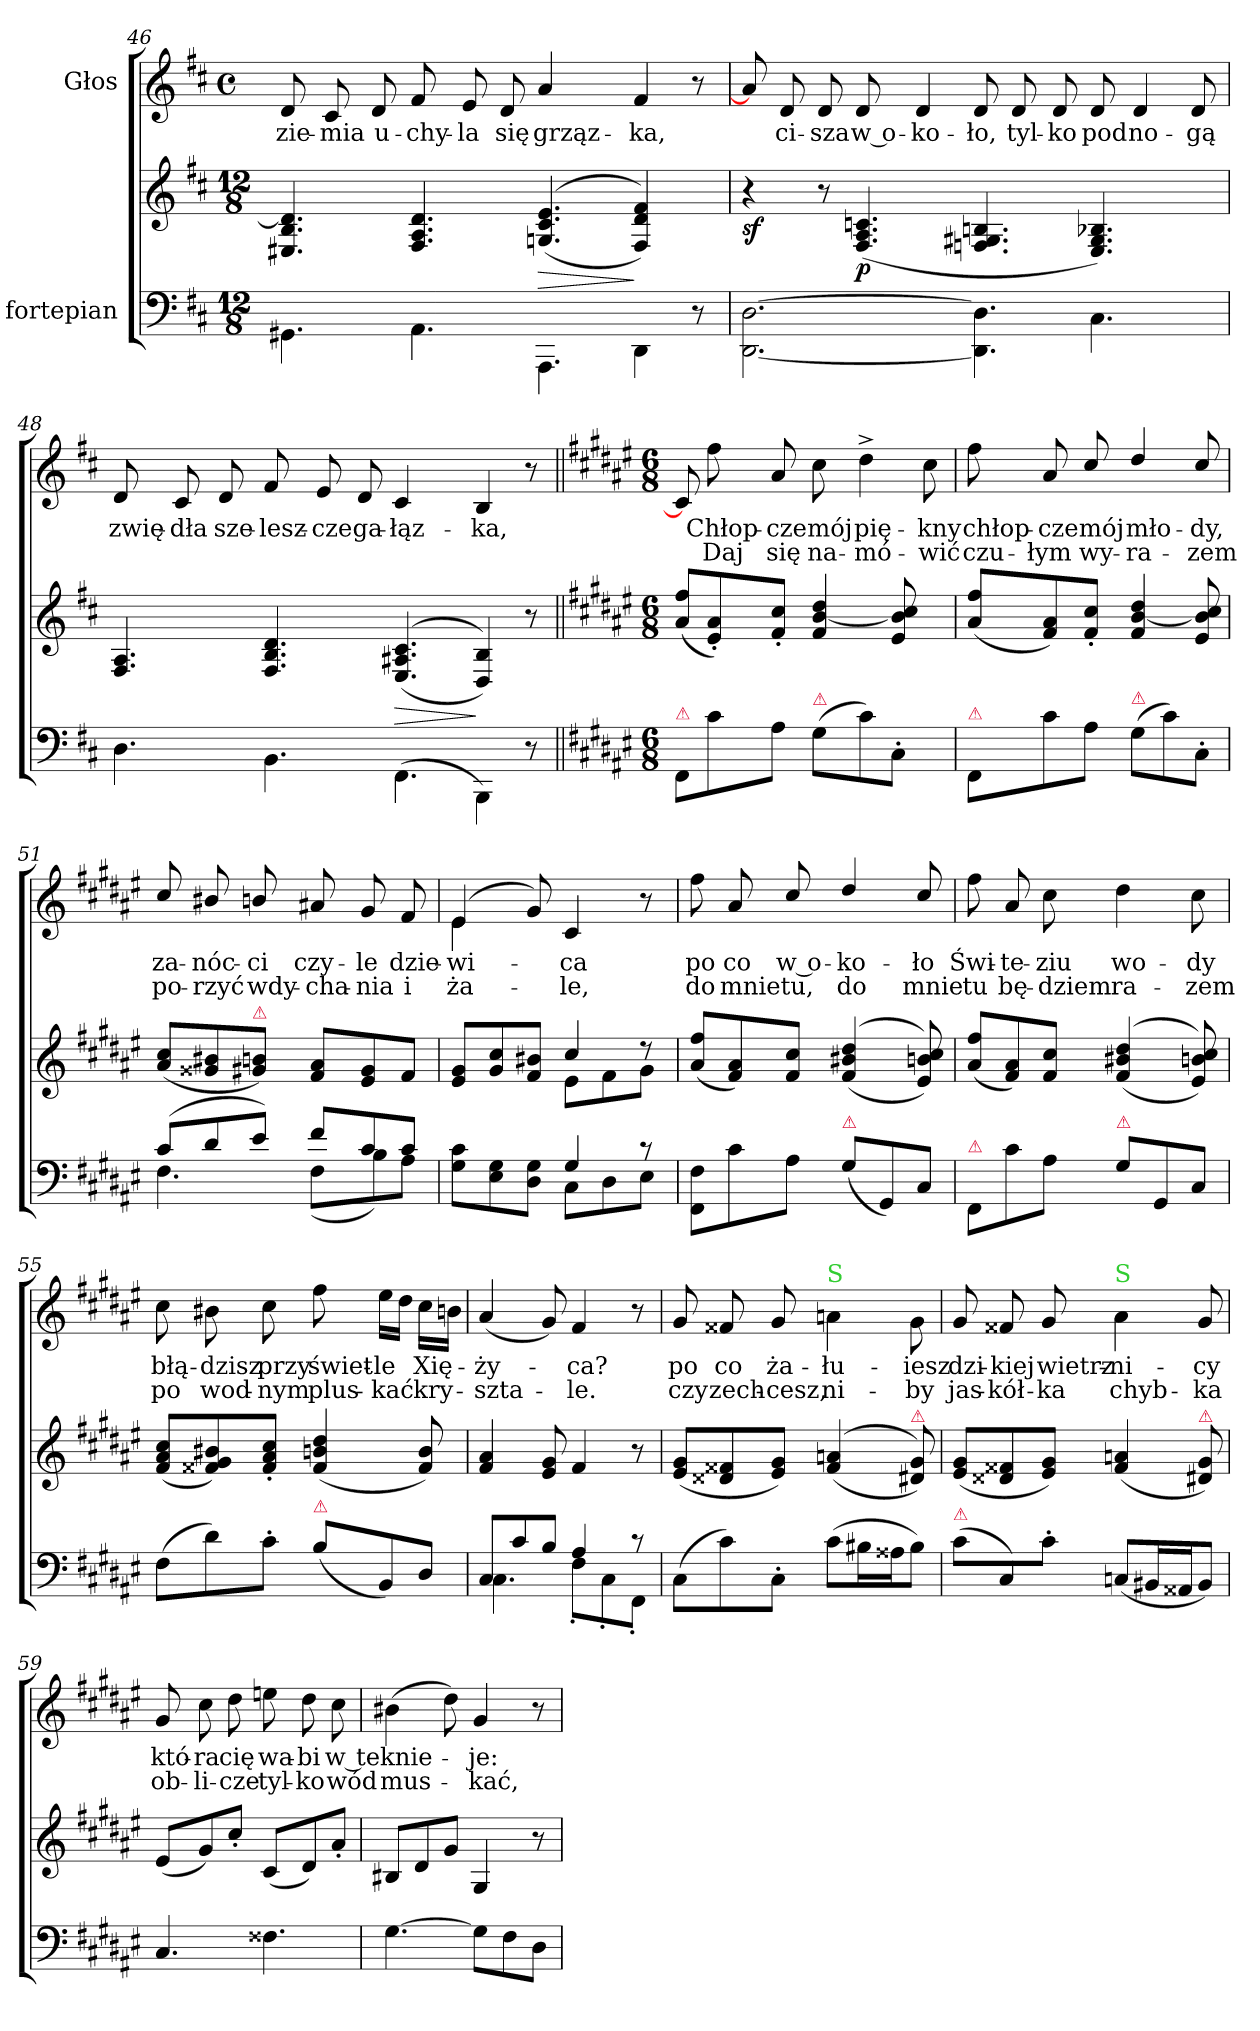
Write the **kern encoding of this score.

**kern	**kern	**dynam	**kern	**text	**text
*part2	*part2	*part2	*part1	*part1	*part1
*staff3	*staff2	*staff2/3	*staff1	*staff1	*staff1
*I"fortepian	*	*	*I"Głos	*	*
*clefF4	*clefG2	*	*clefG2	*	*
*k[f#c#]	*k[f#c#]	*	*k[f#c#]	*	*
*M12/8	*M12/8	*	*M4/4	*	*
*	*	*	*met(c)	*	*
=46	=46	=46	=46	=46	=46
4.GG#X\	4.E#X/ 4.B/ 4.d]/	.	8d/	zie-	.
.	.	.	8c#/	-mia	.
.	.	.	8d/	u-	.
4.AA\	4.F#/ 4.A/ 4.d/	.	8f#/	-chy-	.
.	.	.	8e/	-la	.
.	.	.	8d/	się	.
!	!	!LO:HP:b	!	!	!
4.AAA\	(>(<4.Gn/ 4.c#/ 4.e/	>	[4a/	grząz-	.
.	.	.	8ryy	.	.
4DD\	4F#/ 4d/ 4f#/))	]	4f#/	-ka,	.
8r	8ryy	.	8r	.	.
=47	=47	=47	=47	=47	=47
!	!	!LO:DY:b	!	!	!
[2.DD\ [2.D\	4r	sf	8a/]	.	.
.	.	.	8d/	ci-	.
.	8r	.	8d/	-sza	.
!	!	!LO:DY:b	!	!	!
.	(4.F#/ 4.A/ 4.cn/	p	8d/	w o-	.
.	.	.	4d/	-ko-	.
4.DD]\ 4.D]\	4.Fn/ 4.G#X/ 4.Bn/	.	8d/	-ło,	.
.	.	.	8d/	tyl-	.
.	.	.	8d/	-ko	.
4.C#\	4.E/ 4.G#/ 4.B-X/)	.	8d/	pod	.
.	.	.	4d/	no-	.
8ryy	8ryy	.	8d/	-gą	.
=48	=48	=48	=48	=48	=48
4.D\	4.F#/ 4.A/	.	8d/	zwię-	.
.	.	.	8c#/	-dła	.
.	.	.	8d/	sze-	.
4.BB\	4.F#/ 4.B/ 4.d/	.	8f#/	-lesz-	.
.	.	.	8e/	-cze	.
.	.	.	8d/	ga-	.
!	!	!LO:HP:b	!	!	!
(4.FF#\	(>(<4.E/ 4.A#X/ 4.c#/	>	[4c#/	-łąz-	.
.	.	.	8ryy	.	.
4BBB\)	4D/ 4B/))	]	4B/	-ka,	.
8r	8r	.	8r	.	.
=49||	=49||	=49||	=49||	=49||	=49||
*k[f#c#g#d#a#e#]	*k[f#c#g#d#a#e#]	*	*k[f#c#g#d#a#e#]	*	*
*M6/8	*M6/8	*	*M6/8	*	*
!LO:TX:a:color=crimson:t=⚠	!	!	!	!	!
8FF#/L	(8a#/ 8ff#/L	.	8c#/]	.	.
8c#\	8e#'/ 8a#'/)	.	8ff#\	Chłop-	Daj
8A#\J	8f#'/ 8cc#'/J	.	8a#/	-cze	się
!LO:TX:a:color=crimson:t=⚠	!	!	!	!	!
(8G#\L	4f#/ [4b/ 4dd#/	.	8cc#\	mój	na-
8c#\)	.	.	4dd#^\	pię-	-mó-
8C#'/J	8e#/ 8b]/ 8cc#/	.	.	.	.
8ryy	8ryy	.	8cc#\	-kny	-wić
=50	=50	=50	=50	=50	=50
!LO:TX:a:color=crimson:t=⚠	!	!	!	!	!
8FF#/L	(8a#/ 8ff#/L	.	8ff#\	chłop-	czu-
8c#\	8f#/ 8a#/)	.	8a#/	-cze	-łym
8A#\J	8f#'/ 8cc#'/J	.	8cc#/	mój	wy-
!LO:TX:a:color=crimson:t=⚠	!	!	!	!	!
(8G#\L	4f#/ [4b/ 4dd#/	.	4dd#/	mło-	-ra-
8c#\)	.	.	.	.	.
8C#'/J	8e#/ 8b]/ 8cc#/	.	8cc#/	-dy,	-zem
=51	=51	=51	=51	=51	=51
*^	*	*	*	*	*
(<8c#/L	4.F#\	(8a#/ 8cc#/L	.	8cc#/	za-	po-
8d#/	.	8g##X/ 8b#X/	.	8b#X/	-nóc-	-rzyć
!	!	!LO:TX:a:color=crimson:t=⚠	!	!	!	!
8e#/J)	.	8g#X/ 8bn/J)	.	8bn/	-ci	wdy-
8f#/L	(>8F#\L	8f#/ 8a#/L	.	8a#X/	czy-	-cha-
8c#/	8B\)	8e#/ 8g#/	.	8g#/	-le	-nia
8c#/J	8A#\J	8f#/J	.	8f#/	dzie-	i
=52	=52	=52	=52	=52	=52	=52
*	*	*^	*	*^	*	*
8G#\ 8c#\L	4.ryy	8e#/ 8g#/L	4.ryy	.	(4e#/	4e#\	-wi-	ża-
8E#\ 8G#\	.	8g#/ 8cc#/	.	.	.	.	.	.
8D#\ 8G#\J	.	8f#/ 8b#X/J	.	.	8g#/)	8ryy	.	.
4G#/	8C#\L	4cc#/	8e#\L	.	4c#/	4ryy	-ca	-le,
.	8D#\	.	8f#\	.	.	.	.	.
8r	8E#\J	8r	8g#\J	.	8r	8ryy	.	.
=53	=53	=53	=53	=53	=53	=53	=53	=53
!LO:TX:a:color=crimson:t=⚠	!	!	!	!	!	!	!	!
*v	*v	*	*	*	*v	*v	*	*
*	*v	*v	*	*	*	*
8FF#/ 8F#/L	(8a#/ 8ff#/L	.	8ff#\	po	do
8c#\	8f#/ 8a#/)	.	8a#/	co	mnie
8A#\J	8f#/ 8cc#/J	.	8cc#/	w o-	tu,
!LO:TX:a:color=crimson:t=⚠	!	!	!	!	!
(8G#\L	(<(>4f#/ 4b#X/ 4dd#/	.	4dd#/	-ko-	do
8GG#/)	.	.	.	.	.
8C#/J	8e#/ 8bn/ 8cc#/))	.	8cc#/	-ło	mnie
=54	=54	=54	=54	=54	=54
!LO:TX:a:color=crimson:t=⚠	!	!	!	!	!
8FF#/L	(<8a#/ 8ff#/L	.	8ff#\	Świ-	tu
8c#\	8f#/ 8a#/)	.	8a#/	-te-	bę-
8A#\J	8f#/ 8cc#/J	.	8cc#\	-ziu	-dziem
!LO:TX:a:color=crimson:t=⚠	!	!	!	!	!
8G#\L	(<(>4f#/ 4b#X/ 4dd#/	.	4dd#\	wo-	ra-
8GG#/	.	.	.	.	.
8C#/J	8e#/ 8bn/ 8cc#/))	.	8cc#\	-dy	-zem
=55	=55	=55	=55	=55	=55
(8F#\L	(8f#/ 8a#/ 8cc#/L	.	8cc#\	błą-	po
8d#\)	8f##X/ 8g#/ 8b#X/)	.	8b#X\	-dzisz	wod-
8c#'\J	8f##'/ 8a#'/ 8cc#'/J	.	8cc#\	przy	-nym
!LO:TX:a:color=crimson:t=⚠	!	!	!	!	!
(8B\L	(4f##/ 4bn/ 4dd#/	.	8ff#\	świet-	plus-
8BB/)	.	.	16ee#\LL	-le	-kać
.	.	.	16dd#\JJ	.	.
8D#/J	8f##/ 8b/)	.	16cc#\LL	Xię-	kry-
.	.	.	16bn\JJ	.	.
=56	=56	=56	=56	=56	=56
*^	*	*	*	*	*
8C#/L	4.C#\	4f#/ 4a#/	.	(4a#/	-ży-	-szta-
8c#/	.	.	.	.	.	.
8B/J	.	8e#/ 8g#/	.	8g#/)	.	.
4A#/	8F#'\L	4f#/	.	4f#/	-ca?	-le.
.	8C#'\	.	.	.	.	.
8r	8FF#'\J	8r	.	8r	.	.
*v	*v	*	*	*	*	*
=57	=57	=57	=57	=57	=57
(8C#\L	(8e#/ 8g#/L	.	8g#/	po	czy
8c#\)	8d##X/ 8f##X/	.	8f##X/	co	zech-
8C#'\J	8e#/ 8g#/J)	.	8g#/	ża-	-cesz,
!	!	!	!LO:TX:a:color=limegreen:t=S	!	!
(8c#\L	(<(>4f##/ 4an/	.	4an\	-łu-	ni-
16B#X\L	.	.	.	.	.
16A##X\J	.	.	.	.	.
!	!LO:TX:a:color=crimson:t=⚠	!	!	!	!
8B#\J)	8d#X/ 8g#/))	.	8g#\	-iesz	-by
=58	=58	=58	=58	=58	=58
!LO:TX:a:color=crimson:t=⚠	!	!	!	!	!
(8c#\L	(8e#/ 8g#/L	.	8g#/	dzi-	jas-
8C#/)	8d##X/ 8f##X/	.	8f##X/	-kiej	-kół-
8c#'\J	8e#/ 8g#/J)	.	8g#/	wietrz-	-ka
!	!	!	!LO:TX:a:color=limegreen:t=S	!	!
(8Cn/L	(4f##/ 4an/	.	4a#\	-ni-	chyb-
16BB#X/L	.	.	.	.	.
16AA##X/J	.	.	.	.	.
!	!LO:TX:a:color=crimson:t=⚠	!	!	!	!
8BB#/J)	8d#X/ 8g#/)	.	8g#/	-cy	-ka
=59	=59	=59	=59	=59	=59
4.C#/	(8e#/L	.	8g#/	któ-	ob-
.	8g#/)	.	8cc#\	-ra	-li-
.	8cc#'/J	.	8dd#\	cię	-cze
4.F##X\	(8c#/L	.	8een\	wa-	tyl-
.	8d#/)	.	8dd#\	-bi	-ko
.	8a#'/J	.	8cc#\	w te	wód
=60	=60	=60	=60	=60	=60
[4.G#\	8B#X/L	.	(4b#X\	knie-	mus-
.	8d#/	.	.	.	.
.	8g#/J	.	8dd#\)	.	.
8G#\L]	4G#/	.	4g#/	-je:	-kać,
8F#\	.	.	.	.	.
8D#\J	8r	.	8r	.	.
=	=	=	=	=	=
*-	*-	*-	*-	*-	*-
